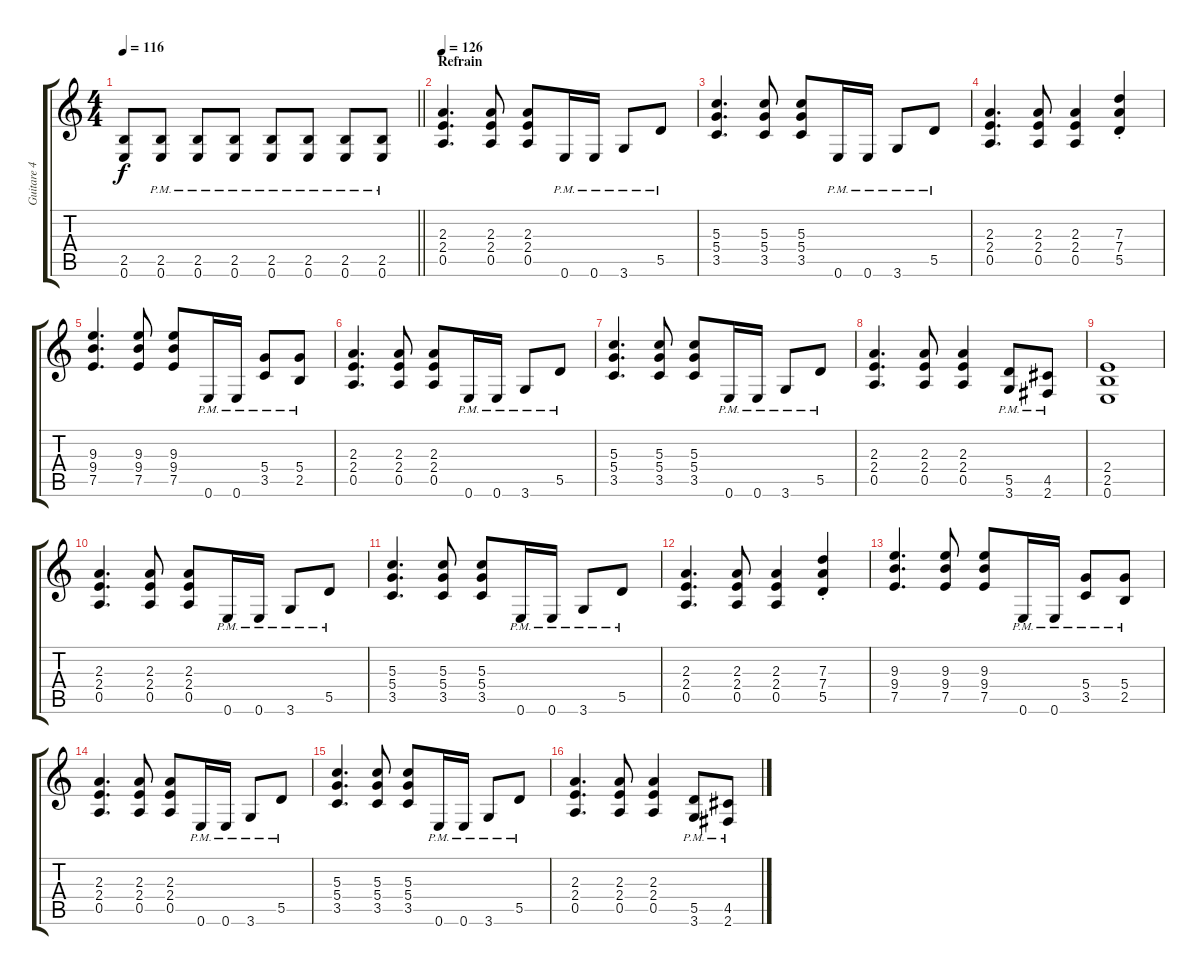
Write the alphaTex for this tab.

\track ("Guitare 4" "Guitare 4") {instrument distortionguitar}
\staff {score tabs}
\tuning (E4 B3 G3 D3 A2 E2) {hide}
\ts (4 4)
\tempo 116
\clef g2
\barLineRight lightlight
\ks c
(2.5 0.6).8{dy f} (2.5{pm} 0.6{pm}).8 (2.5{pm} 0.6{pm}).8 (2.5{pm} 0.6{pm}).8 (2.5{pm} 0.6{pm}).8 (2.5{pm} 0.6{pm}).8 (2.5{pm} 0.6{pm}).8 (2.5{pm} 0.6{pm}).8 |
\section ("" "Refrain")
\tempo 126
(2.3 2.4 0.5).4{d} (2.3 2.4 0.5).8 (2.3 2.4 0.5).8 0.6{pm}.16 0.6{pm}.16 3.6{pm}.8 5.5{pm}.8 |
(5.3 5.4 3.5).4{d} (5.3 5.4 3.5).8 (5.3 5.4 3.5).8 0.6{pm}.16 0.6{pm}.16 3.6{pm}.8 5.5{pm}.8 |
(2.3 2.4 0.5).4{d} (2.3 2.4 0.5).8 (2.3 2.4 0.5).4 (7.3{st} 7.4{st} 5.5{st}).4 |
(9.3 9.4 7.5).4{d} (9.3 9.4 7.5).8 (9.3 9.4 7.5).8 0.6{pm}.16 0.6{pm}.16 (5.4{pm} 3.5{pm}).8 (5.4{pm} 2.5{pm}).8 |
(2.3 2.4 0.5).4{d} (2.3 2.4 0.5).8 (2.3 2.4 0.5).8 0.6{pm}.16 0.6{pm}.16 3.6{pm}.8 5.5{pm}.8 |
(5.3 5.4 3.5).4{d} (5.3 5.4 3.5).8 (5.3 5.4 3.5).8 0.6{pm}.16 0.6{pm}.16 3.6{pm}.8 5.5{pm}.8 |
(2.3 2.4 0.5).4{d} (2.3 2.4 0.5).8 (2.3 2.4 0.5).4 (5.5{pm} 3.6{pm}).8 (4.5{pm} 2.6{pm}).8 |
(2.4 2.5 0.6).1 |
(2.3 2.4 0.5).4{d} (2.3 2.4 0.5).8 (2.3 2.4 0.5).8 0.6{pm}.16 0.6{pm}.16 3.6{pm}.8 5.5{pm}.8 |
(5.3 5.4 3.5).4{d} (5.3 5.4 3.5).8 (5.3 5.4 3.5).8 0.6{pm}.16 0.6{pm}.16 3.6{pm}.8 5.5{pm}.8 |
(2.3 2.4 0.5).4{d} (2.3 2.4 0.5).8 (2.3 2.4 0.5).4 (7.3{st} 7.4{st} 5.5{st}).4 |
(9.3 9.4 7.5).4{d} (9.3 9.4 7.5).8 (9.3 9.4 7.5).8 0.6{pm}.16 0.6{pm}.16 (5.4{pm} 3.5{pm}).8 (5.4{pm} 2.5{pm}).8 |
(2.3 2.4 0.5).4{d} (2.3 2.4 0.5).8 (2.3 2.4 0.5).8 0.6{pm}.16 0.6{pm}.16 3.6{pm}.8 5.5{pm}.8 |
(5.3 5.4 3.5).4{d} (5.3 5.4 3.5).8 (5.3 5.4 3.5).8 0.6{pm}.16 0.6{pm}.16 3.6{pm}.8 5.5{pm}.8 |
(2.3 2.4 0.5).4{d} (2.3 2.4 0.5).8 (2.3 2.4 0.5).4 (5.5{pm} 3.6{pm}).8 (4.5{pm} 2.6{pm}).8
